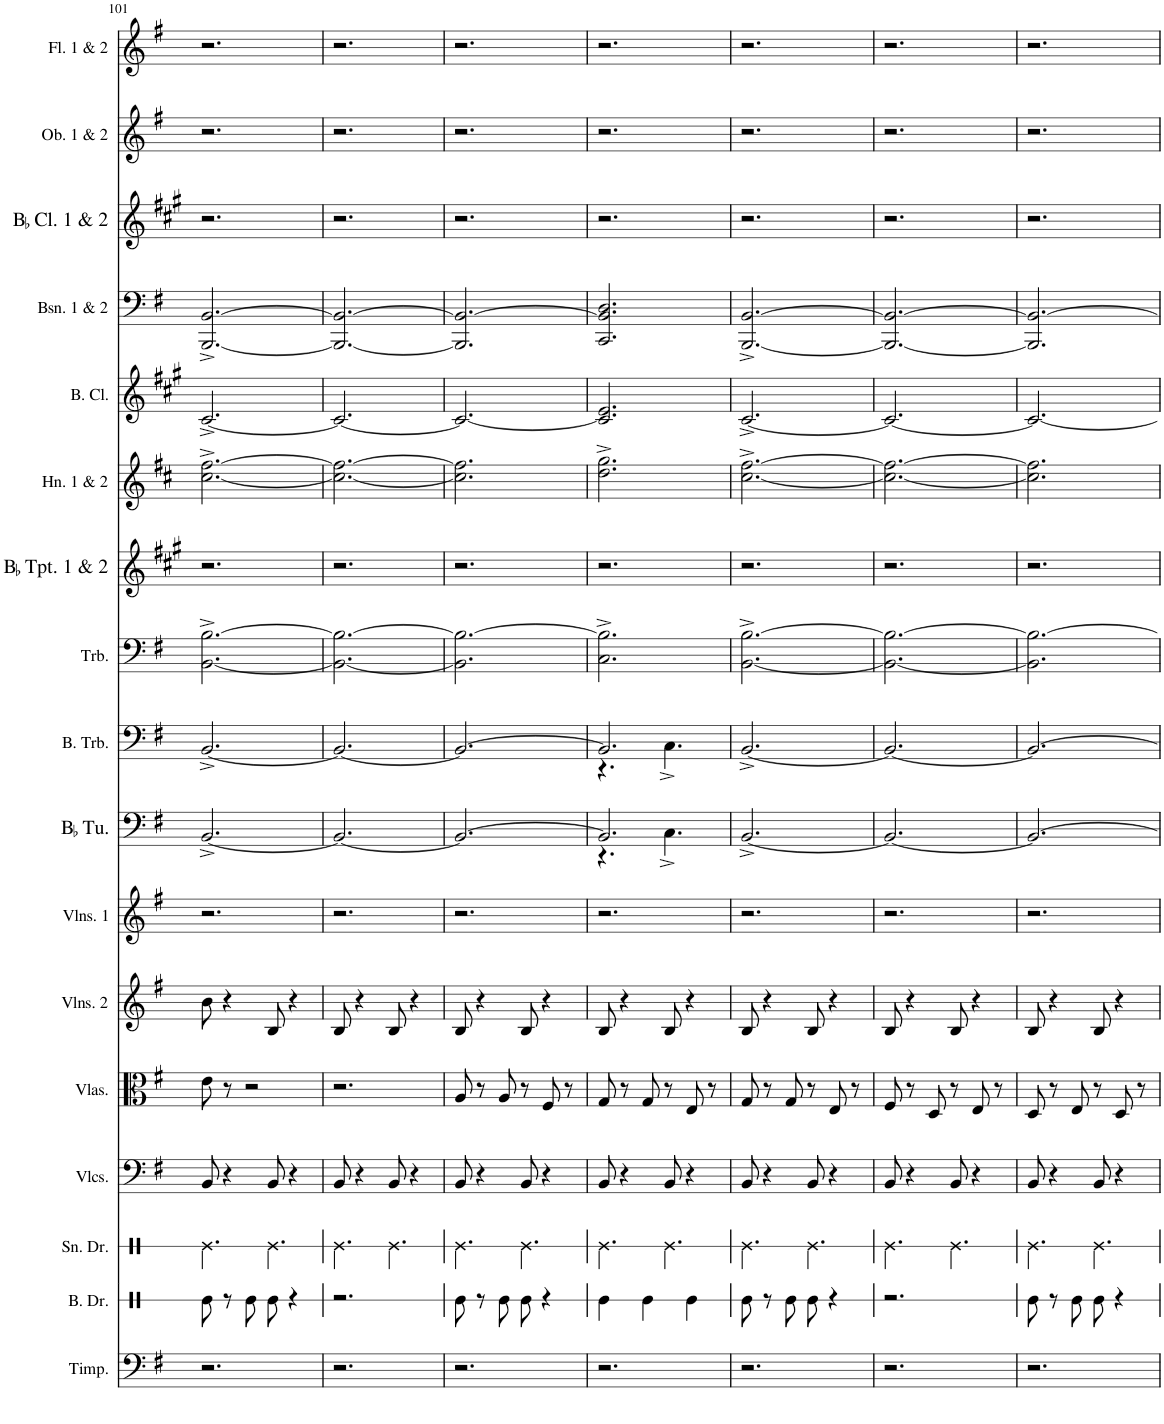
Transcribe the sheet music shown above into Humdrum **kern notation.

**kern	**kern	**kern	**kern	**kern	**kern	**kern	**kern	**kern	**kern	**kern	**kern	**kern	**kern	**kern	**kern	**kern
*part17	*part16	*part15	*part14	*part13	*part12	*part11	*part10	*part9	*part8	*part7	*part6	*part5	*part4	*part3	*part2	*part1
*staff17	*staff16	*staff15	*staff14	*staff13	*staff12	*staff11	*staff10	*staff9	*staff8	*staff7	*staff6	*staff5	*staff4	*staff3	*staff2	*staff1
*I"Timpani	*I"Bass Drum	*I"Snare Drum	*I"Violoncellos	*I"Violas	*I"Violins 2	*I"Violins 1	*I"BaccidentalFlat Tuba	*I"Bass Trombone	*I"Trombone	*I"BaccidentalFlat Trumpet 1 &amp; 2	*I"Horn 1 &amp; 2	*I"Bass Clarinet	*I"Bassoon 1 &amp; 2	*I"BaccidentalFlat Clarinet 1 &amp; 2	*I"Oboe 1 &amp; 2	*I"Flute 1 &amp; 2
*I'Timp.	*I'B. Dr.	*I'Sn. Dr.	*I'Vlcs.	*I'Vlas.	*I'Vlns. 2	*I'Vlns. 1	*I'BaccidentalFlat Tu.	*I'B. Trb.	*I'Trb.	*I'BaccidentalFlat Tpt. 1 &amp; 2	*I'Hn. 1 &amp; 2	*I'B. Cl.	*I'Bsn. 1 &amp; 2	*I'BaccidentalFlat Cl. 1 &amp; 2	*I'Ob. 1 &amp; 2	*I'Fl. 1 &amp; 2
!!LO:PB:g=z
*clefF4	*clefX	*clefX	*clefF4	*clefC3	*clefG2	*clefG2	*clefF4	*clefF4	*clefF4	*clefG2	*clefG2	*clefG2	*clefF4	*clefG2	*clefG2	*clefG2
*	*	*	*	*	*	*	*	*	*	*Trd1c2	*Trd4c7	*Trd8c14	*	*Trd1c2	*	*
*k[f#]	*k[]	*k[]	*k[f#]	*k[f#]	*k[f#]	*k[f#]	*k[f#]	*k[f#]	*k[f#]	*k[f#c#g#]	*k[f#c#]	*k[f#c#g#]	*k[f#]	*k[f#c#g#]	*k[f#]	*k[f#]
=101	=101	=101	=101	=101	=101	=101	=101	=101	=101	=101	=101	=101	=101	=101	=101	=101
2.r	8Re\	4.Re\	8BB/	8e\	8b\	2.r	[2.BB^/	[2.BB^/	[2.BB\^ [2.B\^	2.r	[2.cc#\^ [2.ff#\^	[2.c#^/	[2.BBB/^ [2.BB/^	2.r	2.r	2.r
.	8r	.	4r	8r	4r	.	.	.	.	.	.	.	.	.	.	.
.	8Re\	.	.	2r	.	.	.	.	.	.	.	.	.	.	.	.
.	8Re\	4.Re\	8BB/	.	8B/	.	.	.	.	.	.	.	.	.	.	.
.	4r	.	4r	.	4r	.	.	.	.	.	.	.	.	.	.	.
=102	=102	=102	=102	=102	=102	=102	=102	=102	=102	=102	=102	=102	=102	=102	=102	=102
2.r	2.r	4.Re\	8BB/	2.r	8B/	2.r	2.BB/_	2.BB/_	2.BB\_ 2.B\_	2.r	2.cc#\_ 2.ff#\_	2.c#/_	2.BBB/_ 2.BB/_	2.r	2.r	2.r
.	.	.	4r	.	4r	.	.	.	.	.	.	.	.	.	.	.
.	.	4.Re\	8BB/	.	8B/	.	.	.	.	.	.	.	.	.	.	.
.	.	.	4r	.	4r	.	.	.	.	.	.	.	.	.	.	.
=103	=103	=103	=103	=103	=103	=103	=103	=103	=103	=103	=103	=103	=103	=103	=103	=103
2.r	8Re\	4.Re\	8BB/	8A/	8B/	2.r	2.BB/_	2.BB/_	2.BB\] 2.B\_	2.r	2.cc#\] 2.ff#\]	2.c#/_	2.BBB/] 2.BB/_	2.r	2.r	2.r
.	8r	.	4r	8r	4r	.	.	.	.	.	.	.	.	.	.	.
.	8Re\	.	.	8A/	.	.	.	.	.	.	.	.	.	.	.	.
.	8Re\	4.Re\	8BB/	8r	8B/	.	.	.	.	.	.	.	.	.	.	.
.	4r	.	4r	8F#/	4r	.	.	.	.	.	.	.	.	.	.	.
.	.	.	.	8r	.	.	.	.	.	.	.	.	.	.	.	.
=104	=104	=104	=104	=104	=104	=104	=104	=104	=104	=104	=104	=104	=104	=104	=104	=104
*	*	*	*	*	*	*	*^	*^	*	*	*	*	*	*	*	*
2.r	4Re\	4.Re\	8BB/	8G/	8B/	2.r	2.BB/]	4.r	2.BB/]	4.r	2.C\^ 2.B\]^	2.r	2.dd\^ 2.gg\^	2.c#/] 2.e/	2.CC/ 2.BB/] 2.D/	2.r	2.r	2.r
.	.	.	4r	8r	4r	.	.	.	.	.	.	.	.	.	.	.	.	.
.	4Re\	.	.	8G/	.	.	.	.	.	.	.	.	.	.	.	.	.	.
.	.	4.Re\	8BB/	8r	8B/	.	.	4.C^\	.	4.C^\	.	.	.	.	.	.	.	.
.	4Re\	.	4r	8E/	4r	.	.	.	.	.	.	.	.	.	.	.	.	.
.	.	.	.	8r	.	.	.	.	.	.	.	.	.	.	.	.	.	.
*	*	*	*	*	*	*	*v	*v	*	*	*	*	*	*	*	*	*	*
*	*	*	*	*	*	*	*	*v	*v	*	*	*	*	*	*	*	*
=105	=105	=105	=105	=105	=105	=105	=105	=105	=105	=105	=105	=105	=105	=105	=105	=105
2.r	8Re\	4.Re\	8BB/	8G/	8B/	2.r	[2.BB^/	[2.BB^/	[2.BB\^ [2.B\^	2.r	[2.cc#\^ [2.ff#\^	[2.c#^/	[2.BBB/^ [2.BB/^	2.r	2.r	2.r
.	8r	.	4r	8r	4r	.	.	.	.	.	.	.	.	.	.	.
.	8Re\	.	.	8G/	.	.	.	.	.	.	.	.	.	.	.	.
.	8Re\	4.Re\	8BB/	8r	8B/	.	.	.	.	.	.	.	.	.	.	.
.	4r	.	4r	8E/	4r	.	.	.	.	.	.	.	.	.	.	.
.	.	.	.	8r	.	.	.	.	.	.	.	.	.	.	.	.
=106	=106	=106	=106	=106	=106	=106	=106	=106	=106	=106	=106	=106	=106	=106	=106	=106
2.r	2.r	4.Re\	8BB/	8F#/	8B/	2.r	2.BB/_	2.BB/_	2.BB\_ 2.B\_	2.r	2.cc#\_ 2.ff#\_	2.c#/_	2.BBB/_ 2.BB/_	2.r	2.r	2.r
.	.	.	4r	8r	4r	.	.	.	.	.	.	.	.	.	.	.
.	.	.	.	8D/	.	.	.	.	.	.	.	.	.	.	.	.
.	.	4.Re\	8BB/	8r	8B/	.	.	.	.	.	.	.	.	.	.	.
.	.	.	4r	8E/	4r	.	.	.	.	.	.	.	.	.	.	.
.	.	.	.	8r	.	.	.	.	.	.	.	.	.	.	.	.
=107	=107	=107	=107	=107	=107	=107	=107	=107	=107	=107	=107	=107	=107	=107	=107	=107
2.r	8Re\	4.Re\	8BB/	8D/	8B/	2.r	2.BB/_	2.BB/_	2.BB\] 2.B\_	2.r	2.cc#\] 2.ff#\]	2.c#/_	2.BBB/] 2.BB/_	2.r	2.r	2.r
.	8r	.	4r	8r	4r	.	.	.	.	.	.	.	.	.	.	.
.	8Re\	.	.	8E/	.	.	.	.	.	.	.	.	.	.	.	.
.	8Re\	4.Re\	8BB/	8r	8B/	.	.	.	.	.	.	.	.	.	.	.
.	4r	.	4r	8D/	4r	.	.	.	.	.	.	.	.	.	.	.
.	.	.	.	8r	.	.	.	.	.	.	.	.	.	.	.	.
=	=	=	=	=	=	=	=	=	=	=	=	=	=	=	=	=
*-	*-	*-	*-	*-	*-	*-	*-	*-	*-	*-	*-	*-	*-	*-	*-	*-
